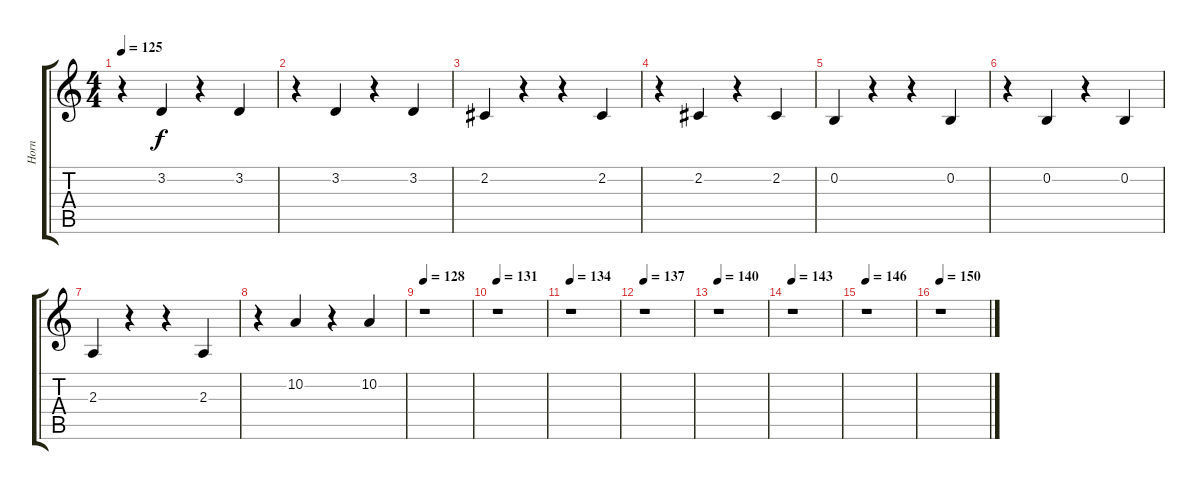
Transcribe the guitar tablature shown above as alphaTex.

\track ("Horn" "Horn") {instrument englishhorn}
\staff {score tabs}
\tuning (E4 B3 G3 D3 A2 E2) {hide}
\ts (4 4)
\tempo 125
\clef g2
\ks c
r.4{dy f} 3.2.4 r.4 3.2.4 |
r.4 3.2.4 r.4 3.2.4 |
2.2.4 r.4 r.4 2.2.4 |
r.4 2.2.4 r.4 2.2.4 |
0.2.4 r.4 r.4 0.2.4 |
r.4 0.2.4 r.4 0.2.4 |
2.3.4 r.4 r.4 2.3.4 |
r.4 10.2.4 r.4 10.2.4 |
\tempo 128
r.1 |
\tempo 131
r.1 |
\tempo 134
r.1 |
\tempo 137
r.1 |
\tempo 140
r.1 |
\tempo 143
r.1 |
\tempo 146
r.1 |
\tempo 150
r.1
